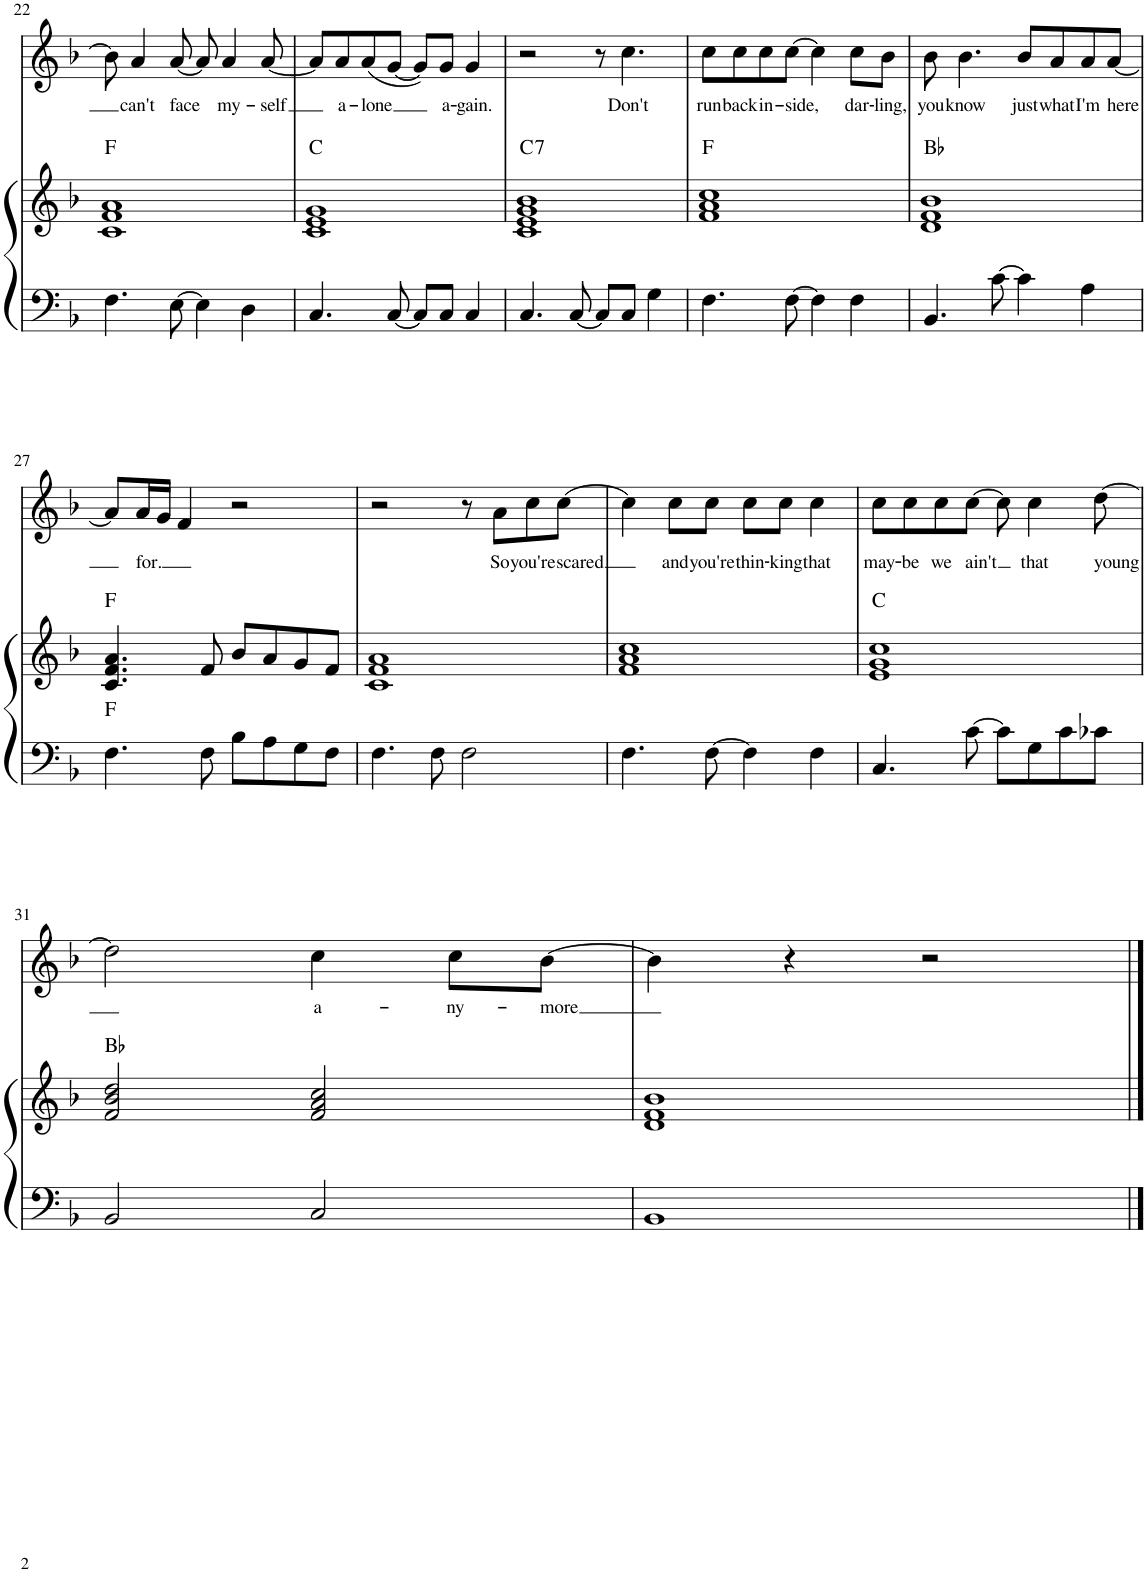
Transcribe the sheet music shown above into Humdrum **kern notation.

**kern	**kern	**harte	**kern	**text
*part2	*part2	*part2	*part1	*part1
*staff3	*staff2	*	*staff1	*staff1
*I"Piano	*	*	*I"Voice	*
*I'Pno	*	*	*	*
!!LO:PB:g=z
*clefF4	*clefG2	*	*clefG2	*
*k[b-]	*k[b-]	*	*k[b-]	*
*M4/4	*M4/4	*	*M4/4	*
=22	=22	=22	=22	=22
4.F\	1c 1f 1a	F:maj	8b-\]	.
!	!	!	!	!LO:LY:b
.	.	.	4a/	can't
!	!	!	!	!LO:LY:b
[8E\	.	.	[8a/	face
4E\]	.	.	8a/]	.
!	!	!	!	!LO:LY:b
.	.	.	4a/	my-
4D\	.	.	.	.
!	!	!	!	!LO:LY:b
.	.	.	[8a/	-self
=23	=23	=23	=23	=23
4.C/	1c 1e 1g	C:maj	8a/L]	.
!	!	!	!	!LO:LY:b
.	.	.	8a/	a-
!	!	!	!	!LO:LY:b
.	.	.	(8a/	-lone
[8C/	.	.	[8g/J	.
8C/L]	.	.	8g/L])	.
!	!	!	!	!LO:LY:b
8C/J	.	.	8g/J	a-
!	!	!	!	!LO:LY:b
4C/	.	.	4g/	-gain.
=24	=24	=24	=24	=24
!	!	!LO:H:kt=7	!	!
4.C/	1c 1e 1g 1b-	C:7	2r	.
[8C/	.	.	.	.
8C/L]	.	.	8r	.
!	!	!	!	!LO:LY:b
8C/J	.	.	4.cc\	Don't
4G\	.	.	.	.
=25	=25	=25	=25	=25
!	!	!	!	!LO:LY:b
4.F\	1f 1a 1cc	F:maj	8cc\L	run
!	!	!	!	!LO:LY:b
.	.	.	8cc\	back
!	!	!	!	!LO:LY:b
.	.	.	8cc\	in-
!	!	!	!	!LO:LY:b
[8F\	.	.	[8cc\J	-side,
4F\]	.	.	4cc\]	.
!	!	!	!	!LO:LY:b
4F\	.	.	8cc\L	dar-
!	!	!	!	!LO:LY:b
.	.	.	8b-\J	-ling,
=26	=26	=26	=26	=26
!	!	!	!	!LO:LY:b
4.BB-/	1d 1f 1b-	Bb:maj	8b-\	you
!	!	!	!	!LO:LY:b
.	.	.	4.b-\	know
[8c\	.	.	.	.
!	!	!	!	!LO:LY:b
4c\]	.	.	8b-/L	just
!	!	!	!	!LO:LY:b
.	.	.	8a/	what
!	!	!	!	!LO:LY:b
4A\	.	.	8a/	I'm
!	!	!	!	!LO:LY:b
.	.	.	[8a/J	here
!!LO:LB:g=z
=27	=27	=27	=27	=27
4.F\	4.c/ 4.f/ 4.a/	F:maj F:maj	8a/L]	.
!	!	!	!	!LO:LY:b
.	.	.	16a/L	for.
.	.	.	16g/JJ	.
.	.	.	4f/	.
8F\	8f/	.	.	.
8B-\L	8b-/L	.	2r	.
8A\	8a/	.	.	.
8G\	8g/	.	.	.
8F\J	8f/J	.	.	.
=28	=28	=28	=28	=28
4.F\	1c 1f 1a	.	2r	.
8F\	.	.	.	.
2F\	.	.	8r	.
!	!	!	!	!LO:LY:b
.	.	.	8a\L	So
!	!	!	!	!LO:LY:b
.	.	.	8cc\	you're
!	!	!	!	!LO:LY:b
.	.	.	[8cc\J	scared
=29	=29	=29	=29	=29
4.F\	1f 1a 1cc	.	4cc\]	.
!	!	!	!	!LO:LY:b
.	.	.	8cc\L	and
!	!	!	!	!LO:LY:b
[8F\	.	.	8cc\J	you're
!	!	!	!	!LO:LY:b
4F\]	.	.	8cc\L	thin-
!	!	!	!	!LO:LY:b
.	.	.	8cc\J	-king
!	!	!	!	!LO:LY:b
4F\	.	.	4cc\	that
=30	=30	=30	=30	=30
!	!	!	!	!LO:LY:b
4.C/	1e 1g 1cc	C:maj	8cc\L	may-
!	!	!	!	!LO:LY:b
.	.	.	8cc\	-be
!	!	!	!	!LO:LY:b
.	.	.	8cc\	we
!	!	!	!	!LO:LY:b
[8c\	.	.	[8cc\J	ain't
8c\L]	.	.	8cc\]	.
!	!	!	!	!LO:LY:b
8G\	.	.	4cc\	that
8c\	.	.	.	.
!	!	!	!	!LO:LY:b
8c-X\J	.	.	[8dd\	young
!!LO:LB:g=z
=31	=31	=31	=31	=31
2BB-/	2f/ 2b-/ 2dd/	Bb:maj	2dd\]	.
!	!	!	!	!LO:LY:b
2C/	2f/ 2a/ 2cc/	.	4cc\	a-
!	!	!	!	!LO:LY:b
.	.	.	8cc\L	-ny-
!	!	!	!	!LO:LY:b
.	.	.	[8b-\J	-more
=32	=32	=32	=32	=32
1BB-	1d 1f 1b-	.	4b-\]	.
.	.	.	4r	.
.	.	.	2r	.
==	==	==	==	==
*-	*-	*-	*-	*-
